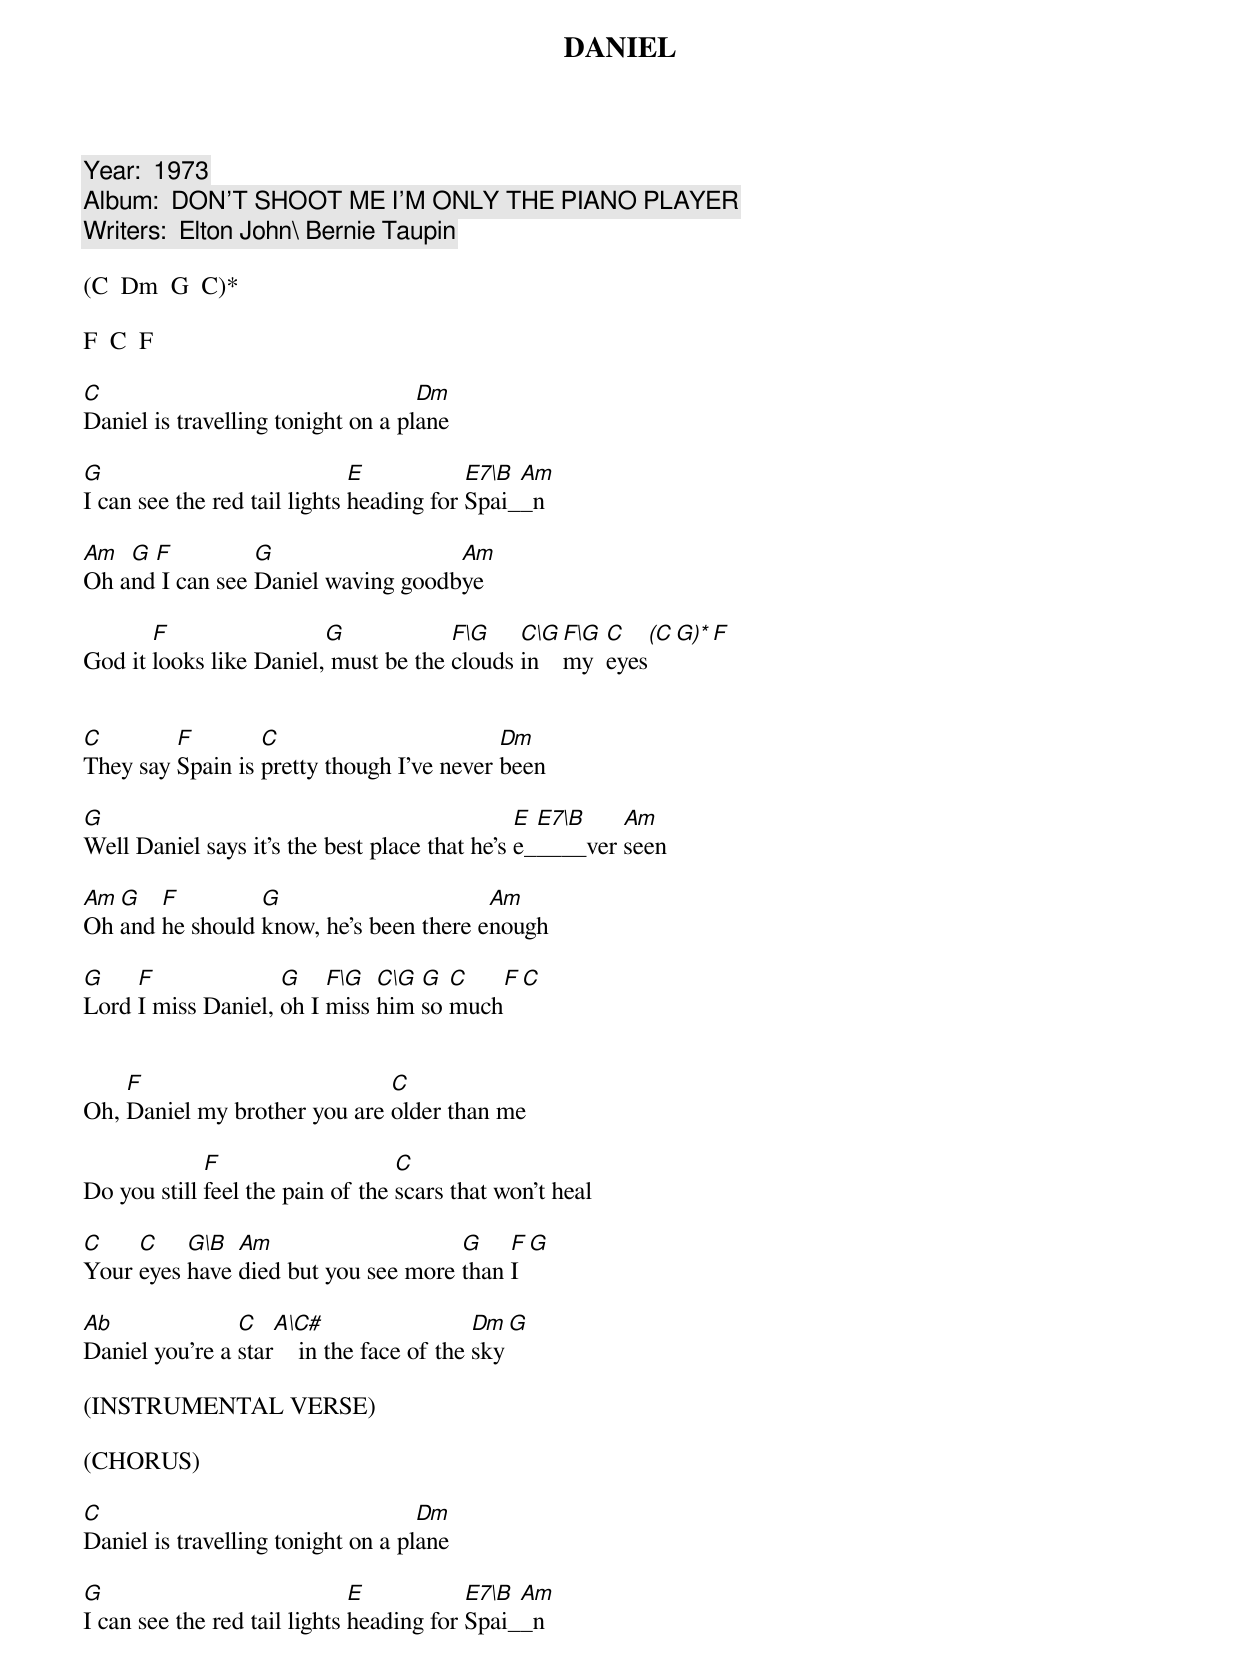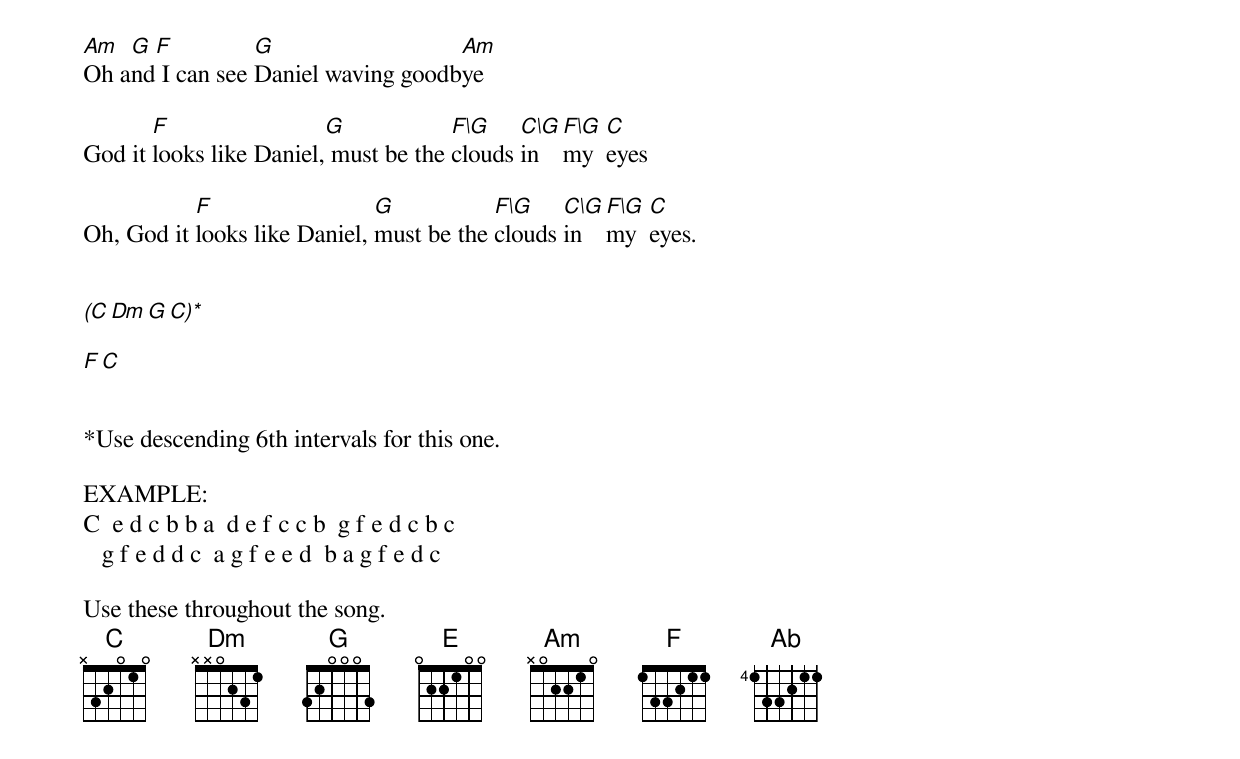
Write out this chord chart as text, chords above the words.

DANIEL

Year:  1973
Album:  DON'T SHOOT ME I'M ONLY THE PIANO PLAYER
Writers:  Elton John\ Bernie Taupin

(C  Dm  G  C)*

F  C  F

C				    Dm
Daniel is travelling tonight on a plane

G			      E           E7\B Am
I can see the red tail lights heading for Spai__n

Am  G F          G		    Am
Oh and I can see Daniel waving goodbye

       F		 G	      F\G    C\G F\G C    (C  G)*  F
God it looks like Daniel, must be the clouds in  my  eyes


C        F        C                        Dm
They say Spain is pretty though I've never been

G					       E E7\B	 Am
Well Daniel says it's the best place that he's e_____ver seen

Am G   F         G    		        Am
Oh and he should know, he's been there enough

G    F 		    G	 F\G  C\G G  C    F C
Lord I miss Daniel, oh I miss him so much


    F			      C
Oh, Daniel my brother you are older than me

	     F			  C
Do you still feel the pain of the scars that won't heal

C    C    G\B  Am	             G    F  G
Your eyes have died but you see more than I

Ab		C   A\C#                   Dm	G
Daniel you're a star    in the face of the sky

(INSTRUMENTAL VERSE)

(CHORUS)

C				    Dm
Daniel is travelling tonight on a plane

G			      E           E7\B Am
I can see the red tail lights heading for Spai__n

Am  G F          G		    Am
Oh and I can see Daniel waving goodbye

       F		 G	      F\G    C\G F\G C
God it looks like Daniel, must be the clouds in  my  eyes

           F		      G	          F\G    C\G F\G C
Oh, God it looks like Daniel, must be the clouds in  my  eyes.


(C  Dm  G  C)*

F  C


*Use descending 6th intervals for this one.

EXAMPLE:
C  e d c b b a  d e f c c b  g f e d c b c
   g f e d d c  a g f e e d  b a g f e d c

Use these throughout the song.
